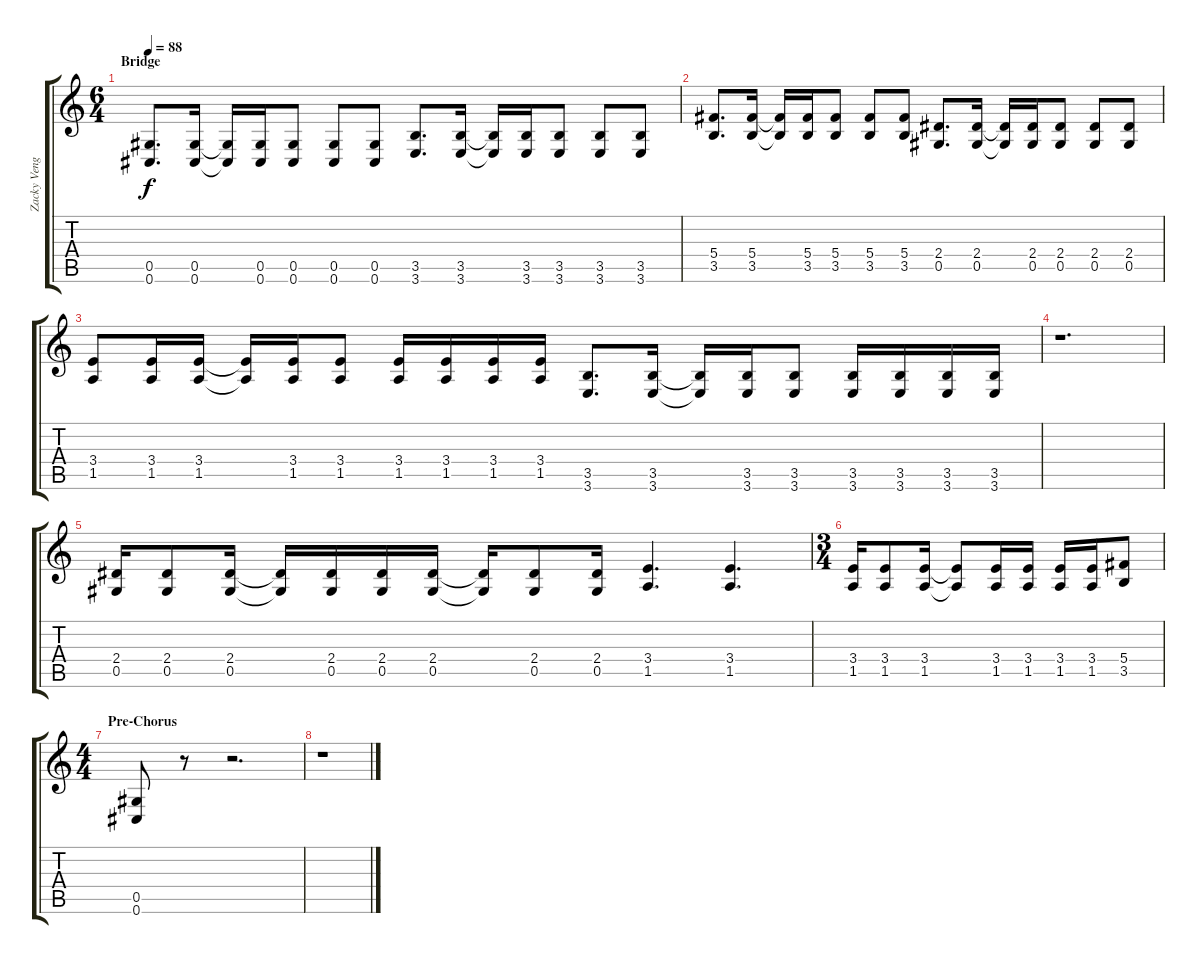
\track ("Zacky Vengeance (Rhythm)" "Zacky Veng") {instrument distortionguitar}
\staff {score tabs}
\tuning (Eb4 Bb3 Gb3 Db3 Ab2 Db2) {hide}
\ts (6 4)
\section ("" "Bridge")
\tempo 88
\clef g2
\ks c
(0.5 0.6).8{d dy f} (0.5 0.6).16 (0.5{t} 0.6{t}).16 (0.5 0.6).16 (0.5 0.6).8 (0.5 0.6).8 (0.5 0.6).8 (3.5 3.6).8{d} (3.5 3.6).16 (3.5{t} 3.6{t}).16 (3.5 3.6).16 (3.5 3.6).8 (3.5 3.6).8 (3.5 3.6).8 |
(5.4 3.5).8{d} (5.4 3.5).16 (5.4{t} 3.5{t}).16 (5.4 3.5).16 (5.4 3.5).8 (5.4 3.5).8 (5.4 3.5).8 (2.4 0.5).8{d} (2.4 0.5).16 (2.4{t} 0.5{t}).16 (2.4 0.5).16 (2.4 0.5).8 (2.4 0.5).8 (2.4 0.5).8 |
(3.4 1.5).8 (3.4 1.5).16 (3.4 1.5).16 (3.4{t} 1.5{t}).16 (3.4 1.5).16 (3.4 1.5).8 (3.4 1.5).16 (3.4 1.5).16 (3.4 1.5).16 (3.4 1.5).16 (3.5 3.6).8{d} (3.5 3.6).16 (3.5{t} 3.6{t}).16 (3.5 3.6).16 (3.5 3.6).8 (3.5 3.6).16 (3.5 3.6).16 (3.5 3.6).16 (3.5 3.6).16 |
r.1{d} |
(2.4 0.5).16 (2.4 0.5).8 (2.4 0.5).16 (2.4{t} 0.5{t}).16 (2.4 0.5).16 (2.4 0.5).16 (2.4 0.5).16 (2.4{t} 0.5{t}).16 (2.4 0.5).8 (2.4 0.5).16 (3.4 1.5).4{d} (3.4 1.5).4{d} |
\ts (3 4)
(3.4 1.5).16 (3.4 1.5).8 (3.4 1.5).16 (3.4{t} 1.5{t}).8 (3.4 1.5).16 (3.4 1.5).16 (3.4 1.5).16 (3.4 1.5).16 (5.4 3.5).8 |
\ts (4 4)
\section ("" "Pre-Chorus")
(0.5 0.6).8 r.8 r.2{d} |
r.1
